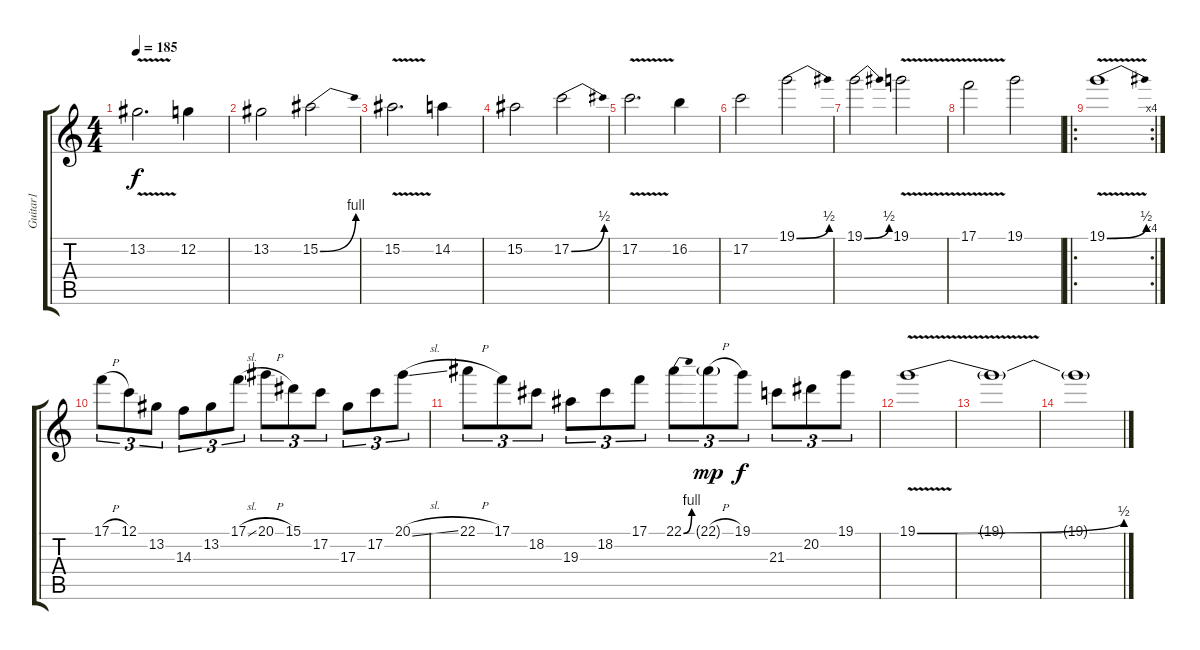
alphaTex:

\track ("Guitar1" "Guitar1") {instrument overdrivenguitar}
\staff {score tabs}
\tuning (C4 G3 Eb3 Bb2 F2 C2) {hide}
\ts (4 4)
\tempo 185
\clef g2
\ks c
13.2{v}.2{d dy f instrument overdrivenguitar} 12.2.4 |
13.2.2 15.2{be (bend 0 0 60 4)}.2 |
15.2{v}.2{d} 14.2.4 |
15.2.2 17.2{be (bend 0 0 60 2)}.2 |
17.2{v}.2{d} 16.2.4 |
17.2.2 19.1{be (bend 0 0 60 2)}.2 |
19.1{be (bend 0 0 60 2)}.2 19.1{v}.2 |
17.1{v}.2 19.1.2 |
\ro
\rc 4
19.1{be (bend 0 0 60 2) v}.1 |
17.1{h}.8{tu (3 2)} 12.1.8{tu (3 2)} 13.2.8{tu (3 2)} 14.3.8{tu (3 2)} 13.2.8{tu (3 2)} 17.1{sl}.8{tu (3 2)} 20.1{h}.8{tu (3 2)} 15.1.8{tu (3 2)} 17.2.8{tu (3 2)} 17.3.8{tu (3 2)} 17.2.8{tu (3 2)} 20.1{sl}.8{tu (3 2)} |
22.1{h}.8{tu (3 2)} 17.1.8{tu (3 2)} 18.2.8{tu (3 2)} 19.3.8{tu (3 2)} 18.2.8{tu (3 2)} 17.1.8{tu (3 2)} 22.1{be (bend 0 0 60 4)}.8{tu (3 2)} 22.1{h g}.8{tu (3 2) dy mp} 19.1.8{tu (3 2) dy f} 21.3.8{tu (3 2)} 20.2.8{tu (3 2)} 19.1.8{tu (3 2)} |
19.1{be (bend 0 0 60 2) v}.1 |
19.1{t}.1 |
19.1{t}.1
